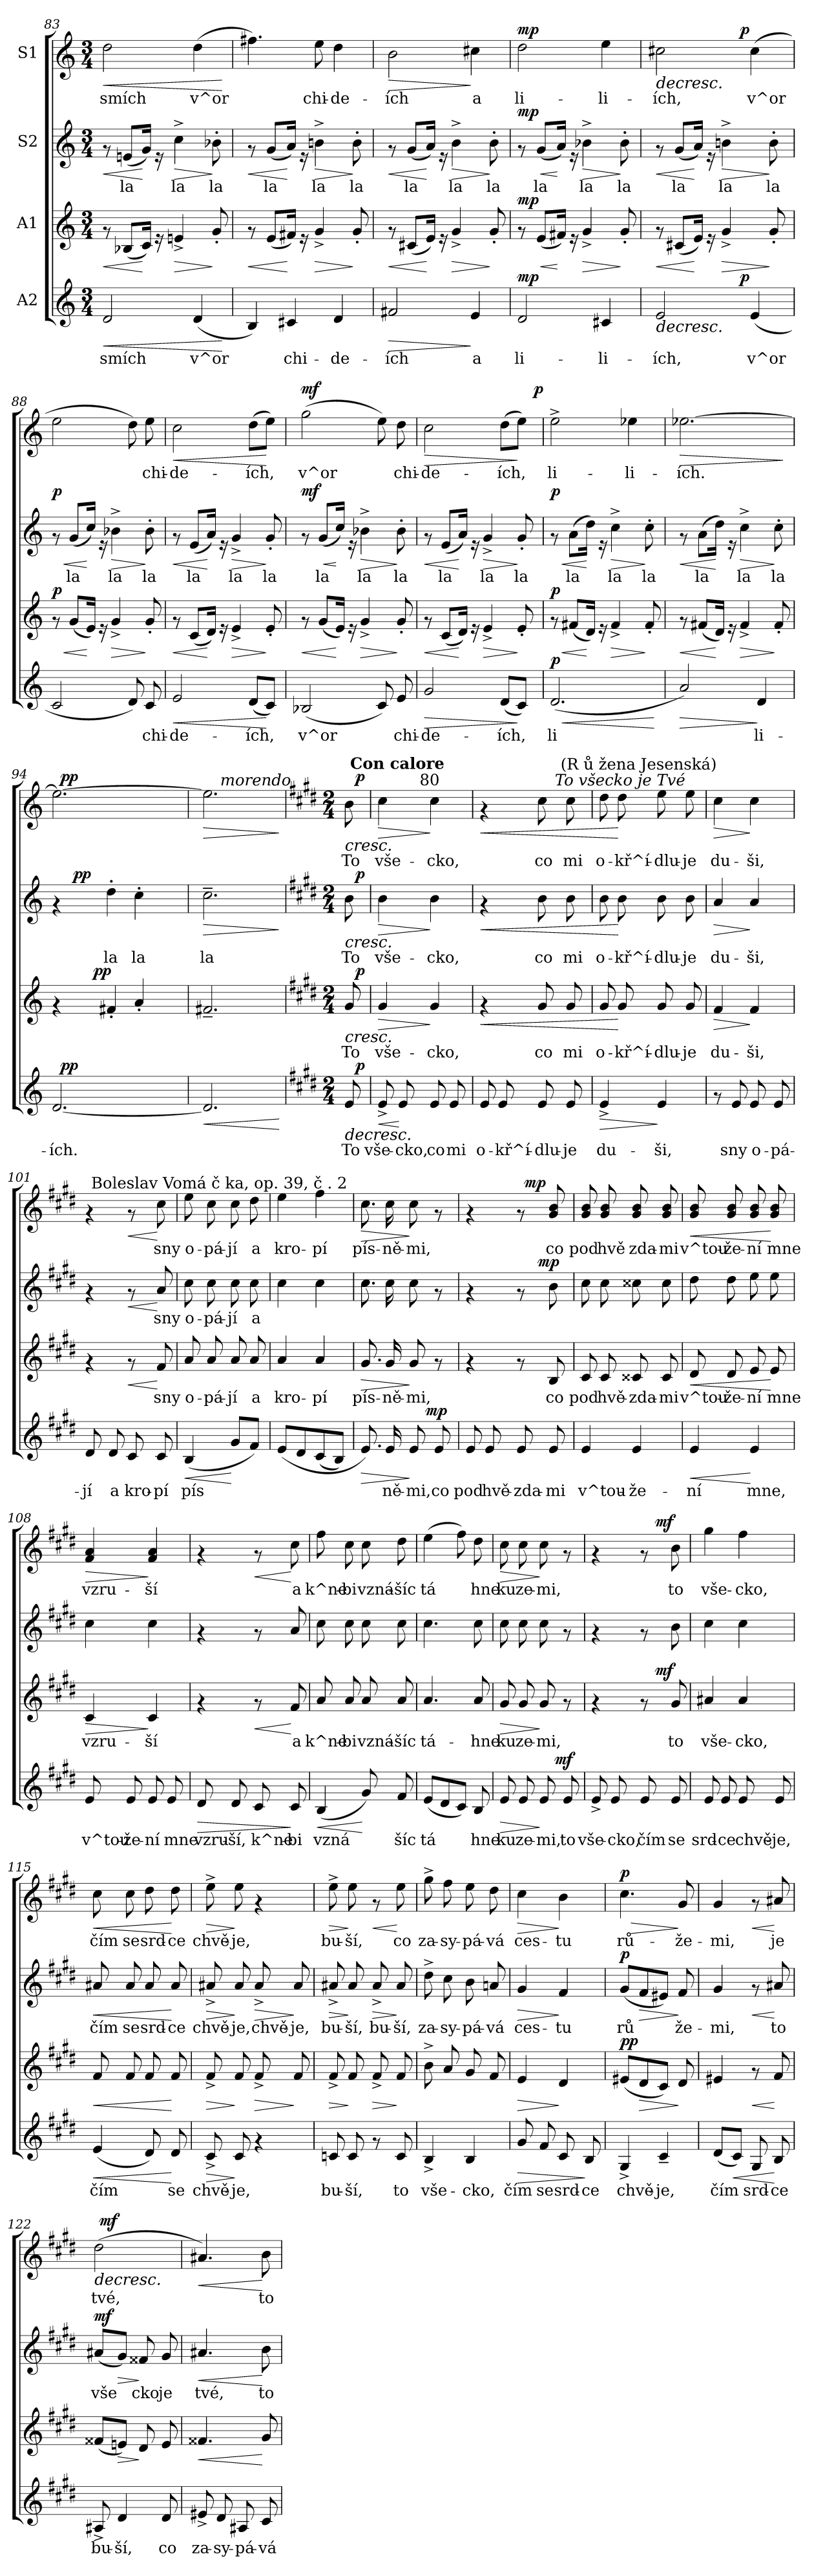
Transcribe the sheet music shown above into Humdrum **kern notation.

**kern	**text	**dynam	**kern	**text	**dynam	**kern	**text	**dynam	**kern	**text	**dynam
*part4	*part4	*part4	*part3	*part3	*part3	*part2	*part2	*part2	*part1	*part1	*part1
*staff4	*staff4	*staff4	*staff3	*staff3	*staff3	*staff2	*staff2	*staff2	*staff1	*staff1	*staff1
*I"A2	*	*	*I"A1	*	*	*I"S2	*	*	*I"S1	*	*
*clefG2	*	*	*clefG2	*	*	*clefG2	*	*	*clefG2	*	*
*k[]	*	*	*k[]	*	*	*k[]	*	*	*k[]	*	*
*C:	*	*	*C:	*	*	*C:	*	*	*C:	*	*
*M3/4	*	*	*M3/4	*	*	*M3/4	*	*	*M3/4	*	*
=83	=83	=83	=83	=83	=83	=83	=83	=83	=83	=83	=83
!	!LO:LY:b:cj	!LO:HP:b	!	!	!	!	!	!	!	!	!
!	!	!LO:HP:n=1:b	!	!	!LO:HP:b	!	!	!LO:HP:b	!	!LO:LY:b:rj	!LO:HP:b
!	!	!	!	!	!	!	!	!	!	!	!LO:HP:n=1:b
2d/	smích	> <	8rf	.	<	8rf	.	<	2dd\	smích	> <
!	!	!	!	!LO:LY:b:cj	!	!	!LO:LY:b:cj	!	!	!	!
.	.	.	(>8B-X/L	.	.	(<8en/L	la	.	.	.	.
!	!	!	!	!LO:LY:b:cj	!	!	!LO:LY:b:cj	!	!	!	!
.	.	.	16c/J)	.	[	16g/J)	.	[	.	.	.
.	.	.	16re	.	.	16re	.	.	.	.	.
!	!	!	!	!LO:LY:b:cj	!LO:HP:b	!	!LO:LY:b:cj	!LO:HP:b	!	!	!
.	.	.	4en^</	.	>	4cc^>\	la	>	.	.	.
!	!LO:LY:b:cj	!	!	!	!	!	!	!	!	!LO:LY:b:rj	!
(<4d/	v^or-	]	.	.	.	.	.	.	(>4dd\	v^or-	]
!	!	!	!	!LO:LY:b:cj	!	!	!LO:LY:b:cj	!	!	!	!
.	.	.	8g'</	.	]	8b-X'>\	la	]	.	.	.
.	.	[	.	.	.	.	.	.	.	.	[
=84	=84	=84	=84	=84	=84	=84	=84	=84	=84	=84	=84
!	!LO:LY:b:cj	!	!	!	!LO:HP:b	!	!	!LO:HP:b	!	!LO:LY:b:rj	!
4B/)	--	.	8rf	.	<	8rf	.	<	4.ff#X\)	--	.
!	!	!	!	!LO:LY:b:cj	!	!	!LO:LY:b:cj	!	!	!	!
.	.	.	(<8e/L	.	.	(<8g/L	la	.	.	.	.
!	!LO:LY:b:cj	!	!	!LO:LY:b:cj	!	!	!LO:LY:b:cj	!	!	!	!
4c#X/	-chi-	.	16f#X/J)	.	[	16a/J)	.	[	.	.	.
.	.	.	16re	.	.	16re	.	.	.	.	.
!	!	!	!	!LO:LY:b:cj	!LO:HP:b	!	!LO:LY:b:cj	!LO:HP:b	!	!LO:LY:b:rj	!
.	.	.	4g^</	.	>	4bn^>\	la	>	8ee\	-chi-	.
!	!LO:LY:b:cj	!	!	!	!	!	!	!	!	!LO:LY:b:rj	!
4d/	-de-	.	.	.	.	.	.	.	4dd\	-de-	.
!	!	!	!	!LO:LY:b:cj	!	!	!LO:LY:b:cj	!	!	!	!
.	.	.	8g'</	.	]	8b'>\	la	]	.	.	.
=85	=85	=85	=85	=85	=85	=85	=85	=85	=85	=85	=85
!	!LO:LY:b:cj	!LO:HP:b	!	!	!LO:HP:b	!	!	!LO:HP:b	!	!LO:LY:b:rj	!LO:HP:b
2f#X/	-ích	>	8rf	.	<	8rf	.	<	2b\	-ích	>
!	!	!	!	!LO:LY:b:cj	!	!	!LO:LY:b:cj	!	!	!	!
.	.	.	(>8c#X/L	.	.	(<8g/L	la	.	.	.	.
!	!	!	!	!LO:LY:b:cj	!	!	!LO:LY:b:cj	!	!	!	!
.	.	.	16e/J)	.	[	16a/J)	.	[	.	.	.
.	.	.	16re	.	.	16re	.	.	.	.	.
!	!	!	!	!LO:LY:b:cj	!LO:HP:b	!	!LO:LY:b:cj	!LO:HP:b	!	!	!
.	.	.	4g^</	.	>	4b^>\	la	>	.	.	.
!	!LO:LY:b:cj	!	!	!	!	!	!	!	!	!LO:LY:b:rj	!
4e/	a	]	.	.	.	.	.	.	4cc#X\	a	]
!	!	!	!	!LO:LY:b:cj	!	!	!LO:LY:b:cj	!	!	!	!
.	.	.	8g'</	.	]	8b'>\	la	]	.	.	.
=86	=86	=86	=86	=86	=86	=86	=86	=86	=86	=86	=86
!	!LO:LY:b:cj	!LO:DY:a	!	!	!LO:HP:b	!	!	!LO:HP:b	!	!LO:LY:b:rj	!
!	!	!	!	!	!LO:DY:n=1:b	!	!	!LO:DY:n=1:a	!	!	!LO:DY:a
2d/	li-	mp	8rf	.	< mp	8rf	.	< mp	2dd\	li-	mp
!	!	!	!	!LO:LY:b:cj	!	!	!LO:LY:b:cj	!	!	!	!
.	.	.	(<8e/L	.	.	(<8g/L	la	.	.	.	.
!	!	!	!	!LO:LY:b:cj	!	!	!LO:LY:b:cj	!	!	!	!
.	.	.	16f#X/J)	.	[	16a/J)	.	[	.	.	.
.	.	.	16re	.	.	16re	.	.	.	.	.
!	!	!	!	!LO:LY:b:cj	!LO:HP:b	!	!LO:LY:b:cj	!LO:HP:b	!	!	!
.	.	.	4g^</	.	>	4b-X^>\	la	>	.	.	.
!	!LO:LY:b:cj	!	!	!	!	!	!	!	!	!LO:LY:b:rj	!
4c#X/	-li-	.	.	.	.	.	.	.	4ee\	-li-	.
!	!	!	!	!LO:LY:b:cj	!	!	!LO:LY:b:cj	!	!	!	!
.	.	.	8g'</	.	]	8b-'>\	la	]	.	.	.
=87	=87	=87	=87	=87	=87	=87	=87	=87	=87	=87	=87
!	!LO:LY:b:cj	!LO:HP:b	!	!	!LO:HP:b	!	!	!LO:HP:b	!	!LO:LY:b:rj	!LO:HP:b
*^	*	*	*	*	*	*	*	*	*^	*	*
2e/	4ryy	-ích,	>	8rf	.	<	8rf	.	<	2cc#X\	4ryy	-ích,	>
!	!	!	!	!	!LO:LY:b:cj	!	!	!LO:LY:b:cj	!	!	!	!	!
.	.	.	.	(>8c#X/L	.	.	(<8g/L	la	.	.	.	.	.
!	!	!	!	!	!LO:LY:b:cj	!	!	!LO:LY:b:cj	!	!	!	!	!
.	8ryy	.	.	16e/J)	.	[	16a/J)	.	[	.	8ryy	.	.
.	.	.	.	16re	.	.	16re	.	.	.	.	.	.
!	!	!	!	!	!LO:LY:b:cj	!LO:HP:b	!	!LO:LY:b:cj	!LO:HP:b	!	!	!	!
.	16ryy	.	.	4g^</	.	>	4bn^>\	la	>	.	16ryy	.	.
.	64ryy	.	.	.	.	.	.	.	.	.	64ryy	.	.
!	!	!	!LO:DY:a	!	!	!	!	!	!	!	!	!	!LO:DY:a
.	4ryy	.	p	.	.	.	.	.	.	.	4ryy	.	p
!	!	!LO:LY:b:cj	!	!	!	!	!	!	!	!	!	!LO:LY:b:rj	!
(<4e/	.	v^or-	]	.	.	.	.	.	.	(>4cc#\	.	v^or-	]
!	!	!	!	!	!LO:LY:b:cj	!	!	!LO:LY:b:cj	!	!	!	!	!
.	.	.	.	8g'</	.	]	8b'>\	la	]	.	.	.	.
.	32.ryy	.	.	.	.	.	.	.	.	.	32.ryy	.	.
=88	=88	=88	=88	=88	=88	=88	=88	=88	=88	=88	=88	=88	=88
!	!	!LO:LY:b:cj	!	!	!	!LO:HP:b	!	!	!LO:HP:b	!	!	!LO:LY:b:rj	!
!	!	!	!	!	!	!LO:DY:n=1:b	!	!	!LO:DY:n=1:a	!	!	!	!
*v	*v	*	*	*	*	*	*	*	*	*v	*v	*	*
2c/	--	.	8rf	.	< p	8rf	.	< p	2ee\	--	.
!	!	!	!	!LO:LY:b:cj	!	!	!LO:LY:b:cj	!	!	!	!
.	.	.	(<8g/L	.	.	(<8g/L	la	.	.	.	.
!	!	!	!	!LO:LY:b:cj	!	!	!LO:LY:b:cj	!	!	!	!
.	.	.	16e/J)	.	[	16cc/J)	.	[	.	.	.
.	.	.	16re	.	.	16re	.	.	.	.	.
!	!	!	!	!LO:LY:b:cj	!LO:HP:b	!	!LO:LY:b:cj	!LO:HP:b	!	!	!
.	.	.	4g^</	.	>	4b-X^>\	la	>	.	.	.
!	!LO:LY:b:cj	!	!	!	!	!	!	!	!	!LO:LY:b:rj	!
8d/)	--	.	.	.	.	.	.	.	8dd\)	--	.
!	!LO:LY:b:cj	!	!	!LO:LY:b:cj	!	!	!LO:LY:b:cj	!	!	!LO:LY:b:rj	!
8c/	-chi-	.	8g'</	.	]	8b-'>\	la	]	8ee\	-chi-	.
=89	=89	=89	=89	=89	=89	=89	=89	=89	=89	=89	=89
!	!LO:LY:b:cj	!LO:HP:b	!	!	!LO:HP:b	!	!	!LO:HP:b	!	!LO:LY:b:rj	!LO:HP:b
2e/	-de-	<	8rf	.	<	8rf	.	<	2cc\	-de-	<
!	!	!	!	!LO:LY:b:cj	!	!	!LO:LY:b:cj	!	!	!	!
.	.	.	(>8c/L	.	.	(<8e/L	la	.	.	.	.
!	!	!	!	!LO:LY:b:cj	!	!	!LO:LY:b:cj	!	!	!	!
.	.	.	16d/J)	.	[	16a/J)	.	[	.	.	.
.	.	.	16re	.	.	16re	.	.	.	.	.
!	!	!	!	!LO:LY:b:cj	!LO:HP:b	!	!LO:LY:b:cj	!LO:HP:b	!	!	!
.	.	.	4e^</	.	>	4g^</	la	>	.	.	.
!	!LO:LY:b:cj	!	!	!	!	!	!	!	!	!LO:LY:b:rj	!
(<8d/L	-ích,	.	.	.	.	.	.	.	(>8dd\L	-ích,	.
!	!LO:LY:b:cj	!	!	!LO:LY:b:cj	!	!	!LO:LY:b:cj	!	!	!LO:LY:b:rj	!
8c/J)	.	[	8e'</	.	]	8g'</	la	]	8ee\J)	.	[
=90	=90	=90	=90	=90	=90	=90	=90	=90	=90	=90	=90
!	!LO:LY:b:cj	!	!	!	!LO:HP:b	!	!	!LO:HP:b	!	!LO:LY:b:rj	!
!	!	!	!	!	!LO:DY:n=1:b	!	!	!	!	!	!
!	!	!	!	!	!LO:DY:n=2:b	!	!	!LO:DY:n=1:a	!	!	!LO:DY:a
(<2B-X/	v^or-	.	8rf	.	< mf mf	8rf	.	< mf	(>2gg\	v^or-	mf
!	!	!	!	!LO:LY:b:cj	!	!	!LO:LY:b:cj	!	!	!	!
.	.	.	(<8g/L	.	.	(<8g/L	la	.	.	.	.
!	!	!	!	!LO:LY:b:cj	!	!	!LO:LY:b:cj	!	!	!	!
.	.	.	16e/J)	.	[	16cc/J)	.	[	.	.	.
.	.	.	16re	.	.	16re	.	.	.	.	.
!	!	!	!	!LO:LY:b:cj	!LO:HP:b	!	!LO:LY:b:cj	!LO:HP:b	!	!	!
.	.	.	4g^</	.	>	4b-X^>\	la	>	.	.	.
!	!LO:LY:b:cj	!	!	!	!	!	!	!	!	!LO:LY:b:rj	!
8c/)	--	.	.	.	.	.	.	.	8ee\)	--	.
!	!LO:LY:b:cj	!	!	!LO:LY:b:cj	!	!	!LO:LY:b:cj	!	!	!LO:LY:b:rj	!
8e/	-chi-	.	8g'</	.	]	8b-'>\	la	]	8dd\	-chi-	.
!!LO:LB:g=z
=91	=91	=91	=91	=91	=91	=91	=91	=91	=91	=91	=91
!	!LO:LY:b:cj	!LO:HP:b	!	!	!LO:HP:b	!	!	!LO:HP:b	!	!LO:LY:b:rj	!LO:HP:b
*	*	*	*	*	*	*	*	*	*^	*	*
2g/	-de-	>	8rf	.	<	8rf	.	<	2cc\	2ryy	-de-	>
!	!	!	!	!LO:LY:b:cj	!	!	!LO:LY:b:cj	!	!	!	!	!
.	.	.	(>8c/L	.	.	(<8e/L	la	.	.	.	.	.
!	!	!	!	!LO:LY:b:cj	!	!	!LO:LY:b:cj	!	!	!	!	!
.	.	.	16d/J)	.	[	16a/J)	.	[	.	.	.	.
.	.	.	16re	.	.	16re	.	.	.	.	.	.
!	!	!	!	!LO:LY:b:cj	!LO:HP:b	!	!LO:LY:b:cj	!LO:HP:b	!	!	!	!
.	.	.	4e^</	.	>	4g^</	la	>	.	.	.	.
!	!LO:LY:b:cj	!	!	!	!	!	!	!	!	!	!LO:LY:b:rj	!
(<8d/L	-ích,	.	.	.	.	.	.	.	(>8dd\L	8ryy	-ích,	.
!	!LO:LY:b:cj	!	!	!LO:LY:b:cj	!	!	!LO:LY:b:cj	!	!	!	!LO:LY:b:rj	!
8c/J)	.	]	8e'</	.	]	8g'</	la	]	8ee\J)	16ryy	.	]
.	.	.	.	.	.	.	.	.	.	64ryy	.	.
!	!	!	!	!	!	!	!	!	!	!	!	!LO:DY:a
.	.	.	.	.	.	.	.	.	.	32.ryy	.	p
=92	=92	=92	=92	=92	=92	=92	=92	=92	=92	=92	=92	=92
!	!	!	!	!	!	!	!	!	!LO:TX:a:i:t=rall. e dimin.	!	!	!
!	!LO:LY:b:cj	!LO:HP:b	!	!	!LO:HP:b	!	!	!LO:HP:b	!	!	!LO:LY:b:rj	!
!	!	!LO:DY:n=1:a	!	!	!LO:DY:n=1:b	!	!	!LO:DY:n=1:a	!	!	!	!
*	*	*	*	*	*	*	*	*	*v	*v	*	*
(<2.d/	li-	< p	8rf	.	< p	8rf	.	< p	2ee^>\	li-	.
!	!	!	!	!LO:LY:b:cj	!	!	!LO:LY:b:cj	!	!	!	!
.	.	.	(<8f#X/L	.	.	(>8a\L	la	.	.	.	.
!	!	!	!	!LO:LY:b:cj	!	!	!LO:LY:b:cj	!	!	!	!
.	.	.	16d/J)	.	[	16dd\J)	.	[	.	.	.
.	.	.	16re	.	.	16re	.	.	.	.	.
!	!	!	!	!LO:LY:b:cj	!LO:HP:b	!	!LO:LY:b:cj	!LO:HP:b	!	!	!
.	.	.	4f#^</	.	>	4cc^>\	la	>	.	.	.
!	!	!	!	!	!	!	!	!	!	!LO:LY:b:rj	!
.	.	.	.	.	.	.	.	.	4ee-X\	-li-	.
!	!	!	!	!LO:LY:b:cj	!	!	!LO:LY:b:cj	!	!	!	!
.	.	.	8f#'</	.	]	8cc'>\	la	]	.	.	.
.	.	[	.	.	.	.	.	.	.	.	.
=93	=93	=93	=93	=93	=93	=93	=93	=93	=93	=93	=93
!	!LO:LY:b:cj	!LO:HP:b	!	!	!LO:HP:b	!	!	!LO:HP:b	!	!LO:LY:b:rj	!LO:HP:b
2a/)	--	>	8rf	.	<	8rf	.	<	[>2.ee-X\	-ích.	>
!	!	!	!	!LO:LY:b:cj	!	!	!LO:LY:b:cj	!	!	!	!
.	.	.	(<8f#X/L	.	.	(>8a\L	la	.	.	.	.
!	!	!	!	!LO:LY:b:cj	!	!	!LO:LY:b:cj	!	!	!	!
.	.	.	16d/J)	.	[	16dd\J)	.	[	.	.	.
.	.	.	16re	.	.	16re	.	.	.	.	.
!	!	!	!	!LO:LY:b:cj	!LO:HP:b	!	!LO:LY:b:cj	!LO:HP:b	!	!	!
.	.	.	4f#^</	.	>	4cc^>\	la	>	.	.	.
!	!LO:LY:b:cj	!	!	!	!	!	!	!	!	!	!
4d/	-li-	]	.	.	.	.	.	.	.	.	.
!	!	!	!	!LO:LY:b:cj	!	!	!LO:LY:b:cj	!	!	!	!
.	.	.	8f#'</	.	]	8cc'>\	la	]	.	.	.
.	.	.	.	.	.	.	.	.	.	.	]
=94	=94	=94	=94	=94	=94	=94	=94	=94	=94	=94	=94
!	!LO:LY:b:cj	!	!	!	!	!	!	!	!	!LO:LY:b:rj	!
*^	*	*	*^	*	*	*^	*	*	*^	*	*
[<2.d/	32ryy	-ích.	.	4rf	8ryy	.	.	4rf	16ryy	.	.	2.ee-\_>	32ryy	.	.
!	!	!	!LO:DY:a	!	!	!	!	!	!	!	!	!	!	!	!LO:DY:a
.	2ryy	.	pp	.	.	.	.	.	.	.	.	.	2ryy	.	pp
.	.	.	.	.	.	.	.	.	64ryy	.	.	.	.	.	.
!	!	!	!	!	!	!	!	!	!	!	!LO:DY:a	!	!	!	!
.	.	.	.	.	.	.	.	.	2ryy	.	pp	.	.	.	.
.	.	.	.	.	32.ryy	.	.	.	.	.	.	.	.	.	.
!	!	!	!	!	!	!	!LO:DY:b	!	!	!	!	!	!	!	!
.	.	.	.	.	2ryy	.	pp	.	.	.	.	.	.	.	.
!	!	!	!	!	!	!LO:LY:b:cj	!	!	!	!LO:LY:b:cj	!	!	!	!	!
.	.	.	.	4f#X'</	.	.	.	4dd'>\	.	la	.	.	.	.	.
!	!	!	!	!	!	!LO:LY:b:cj	!	!	!	!LO:LY:b:cj	!	!	!	!	!
.	.	.	.	4a'</	.	.	.	4cc'>\	.	la	.	.	.	.	.
.	8..ryy	.	.	.	.	.	.	.	.	.	.	.	8..ryy	.	.
.	.	.	.	.	.	.	.	.	8ryy	.	.	.	.	.	.
.	.	.	.	.	16ryy	.	.	.	.	.	.	.	.	.	.
.	.	.	.	.	.	.	.	.	32.ryy	.	.	.	.	.	.
.	.	.	.	.	64ryy	.	.	.	.	.	.	.	.	.	.
=95	=95	=95	=95	=95	=95	=95	=95	=95	=95	=95	=95	=95	=95	=95	=95
!	!	!LO:LY:b:cj	!LO:HP:b	!	!	!LO:LY:b:cj	!	!	!	!LO:LY:b:cj	!LO:HP:b	!	!	!LO:LY:b:rj	!LO:HP:b
*v	*v	*	*	*	*	*	*	*v	*v	*	*	*	*	*	*
*	*	*	*v	*v	*	*	*	*	*	*	*	*	*
2.d/]	.	<	2.f#X~</	.	.	2.cc~>\	la	>	2.ee-\]	16..ryy	.	>
!	!	!	!	!	!	!	!	!	!	!LO:TX:a:i:t=morendo	!	!
.	.	.	.	.	.	.	.	.	.	2ryy	.	.
.	.	.	.	.	.	.	.	.	.	8ryy	.	.
.	.	.	.	.	.	.	.	.	.	64ryy	.	.
.	.	[	.	.	.	.	.	]	.	.	.	]
*	*	*	*	*	*	*	*	*	*v	*v	*	*
!!LO:LB:g=z
=96!	=96!	=96!	=96!	=96!	=96!	=96!	=96!	=96!	=96!	=96!	=96!
*k[f#c#g#d#]	*	*	*k[f#c#g#d#]	*	*	*k[f#c#g#d#]	*	*	*k[f#c#g#d#]	*	*
*E:	*	*	*E:	*	*	*E:	*	*	*E:	*	*
*M2/4	*	*	*M2/4	*	*	*M2/4	*	*	*M2/4	*	*
*	*	*	*	*	*	*	*	*	*^	*	*
!	!LO:LY:b:cj	!LO:HP:b	!	!LO:LY:b:cj	!LO:HP:b	!	!LO:LY:b:cj	!LO:HP:b	!	!	!LO:LY:b:rj	!LO:HP:b
*^	*	*	*^	*	*	*^	*	*	*	*^	*	*
8e/	32ryy	To	>	8g#/	32ryy	To	<	8b\	32ryy	To	<	8b\	32ryy	64ryy	To	<
!	!	!	!	!	!	!	!	!	!	!	!	!	!	!LO:TX:a:B:t=Con calore	!	!
.	.	.	.	.	.	.	.	.	.	.	.	.	.	16..ryy	.	.
!	!	!	!LO:DY:a	!	!	!	!LO:DY:a	!	!	!	!LO:DY:a	!	!	!	!	!LO:DY:a
.	16.ryy	.	p	.	16.ryy	.	p	.	16.ryy	.	p	.	16.ryy	.	.	p
.	.	.	]	.	.	.	[	.	.	.	[	.	.	.	.	[
=97	=97	=97	=97	=97	=97	=97	=97	=97	=97	=97	=97	=97	=97	=97	=97	=97
!	!	!LO:LY:b:cj	!LO:HP:b	!	!	!LO:LY:b:cj	!LO:HP:b	!	!	!LO:LY:b:cj	!LO:HP:b	!	!	!	!LO:LY:b:rj	!LO:HP:b
*v	*v	*	*	*	*	*	*	*v	*v	*	*	*	*v	*v	*	*
*	*	*	*v	*v	*	*	*	*	*	*	*	*	*
8e^</	vše-	<	4g#/	vše-	>	4b\	vše-	>	4cc#\	8..ryy	vše-	>
!	!LO:LY:b:cj	!	!	!	!	!	!	!	!	!	!	!
8e/	-cko,	[	.	.	.	.	.	.	.	.	.	.
!	!	!	!	!	!	!	!	!	!	!LO:TX:a:t=80	!	!
.	.	.	.	.	.	.	.	.	.	4ryy	.	.
!	!LO:LY:b:cj	!	!	!LO:LY:b:cj	!	!	!LO:LY:b:cj	!	!	!	!LO:LY:b:rj	!
8e/	co	.	4g#/	-cko,	]	4b\	-cko,	]	4cc#\	.	-cko,	]
!	!LO:LY:b:cj	!	!	!	!	!	!	!	!	!	!	!
8e/	mi	.	.	.	.	.	.	.	.	.	.	.
.	.	.	.	.	.	.	.	.	.	32ryy	.	.
=98	=98	=98	=98	=98	=98	=98	=98	=98	=98	=98	=98	=98
!	!LO:LY:b:cj	!	!	!	!LO:HP:b	!	!	!LO:HP:b	!	!	!	!LO:HP:b
*	*	*	*	*	*	*	*	*	*	*^	*	*
8e/	o-	.	4rf	.	<	4rf	.	<	4rf	4ryy	4ryy	.	<
!	!LO:LY:b:cj	!	!	!	!	!	!	!	!	!	!	!	!
8e/	-kř^í-	.	.	.	.	.	.	.	.	.	.	.	.
!	!LO:LY:b:cj	!	!	!LO:LY:b:cj	!	!	!LO:LY:b:cj	!	!	!	!	!LO:LY:b:rj	!
8e/	-dlu-	.	8g#/	co	.	8b\	co	.	8cc#\	16.ryy	16..ryy	co	.
!	!	!	!	!	!	!	!	!	!	!LO:TX:a:i:t=To všecko je Tvé	!	!	!
.	.	.	.	.	.	.	.	.	.	8ryy	.	.	.
!	!	!	!	!	!	!	!	!	!	!	!LO:TX:a:t=(R ů žena Jesenská)	!	!
.	.	.	.	.	.	.	.	.	.	.	8ryy	.	.
!	!LO:LY:b:cj	!	!	!LO:LY:b:cj	!	!	!LO:LY:b:cj	!	!	!	!	!LO:LY:b:rj	!
8e/	-je	.	8g#/	mi	.	8b\	mi	.	8cc#\	.	.	mi	.
.	.	.	.	.	.	.	.	.	.	32ryy	.	.	.
.	.	.	.	.	.	.	.	.	.	.	64ryy	.	.
=99	=99	=99	=99	=99	=99	=99	=99	=99	=99	=99	=99	=99	=99
!	!LO:LY:b:cj	!LO:HP:b	!	!LO:LY:b:cj	!	!	!LO:LY:b:cj	!	!	!	!	!LO:LY:b:rj	!
*	*	*	*	*	*	*	*	*	*v	*v	*v	*	*
4e^</	du-	>	8g#/	o-	.	8b\	o-	.	8dd#\	o-	.
!	!	!	!	!LO:LY:b:cj	!	!	!LO:LY:b:cj	!	!	!LO:LY:b:rj	!
.	.	.	8g#/	-kř^í-	[	8b\	-kř^í-	[	8dd#\	-kř^í-	[
!	!LO:LY:b:cj	!	!	!LO:LY:b:cj	!	!	!LO:LY:b:cj	!	!	!LO:LY:b:rj	!
4e/	-ši,	]	8g#/	-dlu-	.	8b\	-dlu-	.	8ee\	-dlu-	.
!	!	!	!	!LO:LY:b:cj	!	!	!LO:LY:b:cj	!	!	!LO:LY:b:rj	!
.	.	.	8g#/	-je	.	8b\	-je	.	8ee\	-je	.
=100	=100	=100	=100	=100	=100	=100	=100	=100	=100	=100	=100
!	!	!	!	!LO:LY:b:cj	!LO:HP:b	!	!LO:LY:b:cj	!LO:HP:b	!	!LO:LY:b:rj	!LO:HP:b
8rf	.	.	4f#/	du-	>	4a/	du-	>	4cc#\	du-	>
!	!LO:LY:b:cj	!	!	!	!	!	!	!	!	!	!
8e/	sny	.	.	.	.	.	.	.	.	.	.
!	!LO:LY:b:cj	!	!	!LO:LY:b:cj	!	!	!LO:LY:b:cj	!	!	!LO:LY:b:rj	!
8e/	o-	.	4f#/	-ši,	]	4a/	-ši,	]	4cc#\	-ši,	]
!	!LO:LY:b:cj	!	!	!	!	!	!	!	!	!	!
8e/	-pá-	.	.	.	.	.	.	.	.	.	.
=101	=101	=101	=101	=101	=101	=101	=101	=101	=101	=101	=101
!	!LO:LY:b:cj	!	!	!	!	!	!	!	!	!	!
*	*	*	*	*	*	*	*	*	*^	*	*
8d#/	-jí	.	4rf	.	.	4rf	.	.	4rf	64ryy	.	.
!	!	!	!	!	!	!	!	!	!	!LO:TX:a:t=Boleslav Vomá č ka, op. 39, č . 2	!	!
.	.	.	.	.	.	.	.	.	.	4ryy	.	.
!	!LO:LY:b:cj	!	!	!	!	!	!	!	!	!	!	!
8d#/	a	.	.	.	.	.	.	.	.	.	.	.
!	!LO:LY:b:cj	!	!	!	!LO:HP:b	!	!	!LO:HP:b	!	!	!	!LO:HP:b
8c#/	kro-	.	8rf	.	<	8rf	.	<	8rf	.	.	<
.	.	.	.	.	.	.	.	.	.	8...ryy	.	.
!	!LO:LY:b:cj	!	!	!LO:LY:b:cj	!	!	!LO:LY:b:cj	!	!	!	!LO:LY:b:rj	!
8c#/	-pí	.	8f#/	sny	[	8a/	sny	[	8cc#\	.	sny	[
=102	=102	=102	=102	=102	=102	=102	=102	=102	=102	=102	=102	=102
!	!LO:LY:b:cj	!LO:HP:b	!	!LO:LY:b:cj	!	!	!LO:LY:b:cj	!	!	!	!LO:LY:b:rj	!
*	*	*	*	*	*	*	*	*	*v	*v	*	*
(>4B/	pís-	<	8a/	o-	.	8cc#\	o-	.	8ee\	o-	.
!	!	!	!	!LO:LY:b:cj	!	!	!LO:LY:b:cj	!	!	!LO:LY:b:rj	!
.	.	.	8a/	-pá-	.	8cc#\	-pá-	.	8cc#\	-pá-	.
!	!LO:LY:b:cj	!	!	!LO:LY:b:cj	!	!	!LO:LY:b:cj	!	!	!LO:LY:b:rj	!
8g#/L	--	[	8a/	-jí	.	8cc#\	-jí	.	8cc#\	-jí	.
!	!LO:LY:b:cj	!	!	!LO:LY:b:cj	!	!	!LO:LY:b:cj	!	!	!LO:LY:b:rj	!
8f#/J)	--	.	8a/	a	.	8cc#\	a	.	8dd#\	a	.
=103	=103	=103	=103	=103	=103	=103	=103	=103	=103	=103	=103
!	!LO:LY:b:cj	!	!	!LO:LY:b:cj	!	!	!LO:LY:b:cj	!	!	!LO:LY:b:rj	!
(>8e/L	--	.	4a/	kro-	.	4cc#\	.	.	4ee\	kro-	.
!	!LO:LY:b:cj	!	!	!	!	!	!	!	!	!	!
8d#/	--	.	.	.	.	.	.	.	.	.	.
!	!LO:LY:b:cj	!	!	!LO:LY:b:cj	!	!	!LO:LY:b:cj	!	!	!LO:LY:b:rj	!
(>8c#/	--	.	4a/	-pí	.	4cc#\	.	.	4ff#\	-pí	.
!	!LO:LY:b:cj	!	!	!	!	!	!	!	!	!	!
8B/J)	--	.	.	.	.	.	.	.	.	.	.
=104	=104	=104	=104	=104	=104	=104	=104	=104	=104	=104	=104
!	!LO:LY:b:cj	!LO:HP:b	!	!LO:LY:b:cj	!LO:HP:b	!	!LO:LY:b:cj	!	!	!LO:LY:b:rj	!LO:HP:b
*^	*	*	*	*	*	*	*	*	*	*	*
8.e/)	4ryy	--	>	8.g#/	pís-	>	8.cc#\	.	.	8.cc#\	pís-	>
!	!	!LO:LY:b:cj	!	!	!LO:LY:b:cj	!	!	!LO:LY:b:cj	!	!	!LO:LY:b:rj	!
16e/	.	-ně-	.	16g#/	-ně-	.	16cc#\	.	.	16cc#\	-ně-	.
!	!	!LO:LY:b:cj	!	!	!LO:LY:b:cj	!	!	!LO:LY:b:cj	!	!	!LO:LY:b:rj	!
8e/	16.ryy	-mi,	]	8g#/	-mi,	]	8cc#\	.	.	8cc#\	-mi,	]
!	!	!	!LO:DY:a	!	!	!	!	!	!	!	!	!
.	8ryy	.	mp	.	.	.	.	.	.	.	.	.
!	!	!LO:LY:b:cj	!	!	!	!	!	!	!	!	!	!
8e/	.	co	.	8rf	.	.	8rf	.	.	8rf	.	.
.	32ryy	.	.	.	.	.	.	.	.	.	.	.
=105	=105	=105	=105	=105	=105	=105	=105	=105	=105	=105	=105	=105
!	!	!LO:LY:b:cj	!	!	!	!	!	!	!	!	!	!
*v	*v	*	*	*	*	*	*^	*	*	*^	*	*
8e/	pod	.	4rf	.	.	4rf	4ryy	.	.	4rf	4ryy	.	.
!	!LO:LY:b:cj	!	!	!	!	!	!	!	!	!	!	!	!
8e/	hvě-	.	.	.	.	.	.	.	.	.	.	.	.
!	!LO:LY:b:cj	!	!	!	!	!	!	!	!	!	!	!	!
8e/	-zda-	.	8rf	.	.	8rf	16ryy	.	.	8rf	32ryy	.	.
!	!	!	!	!	!	!	!	!	!	!	!	!	!LO:DY:a
.	.	.	.	.	.	.	.	.	.	.	8..ryy	.	mp
.	.	.	.	.	.	.	64ryy	.	.	.	.	.	.
!	!	!	!	!	!	!	!	!	!LO:DY:b	!	!	!	!
.	.	.	.	.	.	.	8ryy	.	mp	.	.	.	.
!	!LO:LY:b:cj	!	!	!LO:LY:b:cj	!	!	!	!LO:LY:b:cj	!	!	!	!LO:LY:b:rj	!
8e/	-mi	.	8B/	co	.	8b\	.	.	.	8b/ 8g#/	.	co	.
.	.	.	.	.	.	.	32.ryy	.	.	.	.	.	.
=106	=106	=106	=106	=106	=106	=106	=106	=106	=106	=106	=106	=106	=106
!	!LO:LY:b:cj	!	!	!LO:LY:b:cj	!	!	!	!LO:LY:b:cj	!	!	!	!LO:LY:b:rj	!
*	*	*	*	*	*	*v	*v	*	*	*	*	*	*
*	*	*	*	*	*	*	*	*	*v	*v	*	*
4e/	v^tou-	.	8c#/	pod	.	8cc#\	.	.	8b/ 8g#/	pod	.
!	!	!	!	!LO:LY:b:cj	!	!	!LO:LY:b:cj	!	!	!LO:LY:b:rj	!
.	.	.	8c#/	hvě-	.	8cc#\	.	.	8b/ 8g#/	hvě	.
!	!LO:LY:b:cj	!	!	!LO:LY:b:cj	!	!	!LO:LY:b:cj	!	!	!LO:LY:b:rj	!
4e/	-že-	.	8c##X/	-zda-	.	8cc##X\	.	.	8b/ 8g#/	zda-	.
!	!	!	!	!LO:LY:b:cj	!	!	!LO:LY:b:cj	!	!	!LO:LY:b:rj	!
.	.	.	8c##/	-mi	.	8cc##\	.	.	8b/ 8g#/	-mi	.
=107	=107	=107	=107	=107	=107	=107	=107	=107	=107	=107	=107
!	!LO:LY:b:cj	!LO:HP:b	!	!LO:LY:b:cj	!LO:HP:b	!	!LO:LY:b:cj	!	!	!LO:LY:b:rj	!LO:HP:b
4e/	-ní	<	8d#/	v^tou-	<	8dd#\	.	.	8b/ 8g#/	v^tou-	<
!	!	!	!	!LO:LY:b:cj	!	!	!LO:LY:b:cj	!	!	!LO:LY:b:rj	!
.	.	.	8d#/	-že-	.	8dd#\	.	.	8b/ 8g#/	-že-	.
!	!LO:LY:b:cj	!	!	!LO:LY:b:cj	!	!	!LO:LY:b:cj	!	!	!LO:LY:b:rj	!
4e/	mne,	[	8e/	-ní	.	8ee\	.	.	8b/ 8g#/	-ní	.
!	!	!	!	!LO:LY:b:cj	!	!	!LO:LY:b:cj	!	!	!LO:LY:b:rj	!
.	.	.	8e/	mne	[	8ee\	.	.	8b/ 8g#/	mne	[
=108	=108	=108	=108	=108	=108	=108	=108	=108	=108	=108	=108
!	!LO:LY:b:cj	!	!	!LO:LY:b:cj	!LO:HP:b	!	!LO:LY:b:cj	!	!	!LO:LY:b:rj	!LO:HP:b
8e/	v^tou-	.	4c#/	vzru-	>	4cc#\	.	.	4a/ 4f#/	vzru-	>
!	!LO:LY:b:cj	!	!	!	!	!	!	!	!	!	!
8e/	-že-	.	.	.	.	.	.	.	.	.	.
!	!LO:LY:b:cj	!	!	!LO:LY:b:cj	!	!	!LO:LY:b:cj	!	!	!LO:LY:b:rj	!
8e/	-ní	.	4c#/	-ší	]	4cc#\	.	.	4a/ 4f#/	-ší	]
!	!LO:LY:b:cj	!	!	!	!	!	!	!	!	!	!
8e/	mne	.	.	.	.	.	.	.	.	.	.
!!LO:LB:g=z
=109	=109	=109	=109	=109	=109	=109	=109	=109	=109	=109	=109
!	!LO:LY:b:cj	!LO:HP:b	!	!	!	!	!	!	!	!	!
8d#/	vzru-	>	4rf	.	.	4rf	.	.	4rf	.	.
!	!LO:LY:b:cj	!	!	!	!	!	!	!	!	!	!
8d#/	-ší,	.	.	.	.	.	.	.	.	.	.
!	!LO:LY:b:cj	!	!	!	!LO:HP:b	!	!	!	!	!	!LO:HP:b
8c#/	k^ne-	.	8rf	.	<	8rf	.	.	8rf	.	<
!	!LO:LY:b:cj	!	!	!LO:LY:b:cj	!	!	!LO:LY:b:cj	!	!	!LO:LY:b:rj	!
8c#/	-bi	]	8f#/	a	[	8a/	.	.	8cc#\	a	[
=110	=110	=110	=110	=110	=110	=110	=110	=110	=110	=110	=110
!	!LO:LY:b:cj	!LO:HP:b	!	!LO:LY:b:cj	!	!	!LO:LY:b:cj	!	!	!LO:LY:b:rj	!
(>4B/	vzná-	<	8a/	k^ne-	.	8cc#\	.	.	8ff#\	k^ne-	.
!	!	!	!	!LO:LY:b:cj	!	!	!LO:LY:b:cj	!	!	!LO:LY:b:rj	!
.	.	.	8a/	-bi	.	8cc#\	.	.	8cc#\	-bi	.
!	!LO:LY:b:cj	!	!	!LO:LY:b:cj	!	!	!LO:LY:b:cj	!	!	!LO:LY:b:rj	!
8g#/)	--	[	8a/	vzná-	.	8cc#\	.	.	8cc#\	vzná-	.
!	!LO:LY:b:cj	!	!	!LO:LY:b:cj	!	!	!LO:LY:b:cj	!	!	!LO:LY:b:rj	!
8f#/	-šíc	.	8a/	-šíc	.	8cc#\	.	.	8dd#\	-šíc	.
=111	=111	=111	=111	=111	=111	=111	=111	=111	=111	=111	=111
!	!LO:LY:b:cj	!	!	!LO:LY:b:cj	!	!	!LO:LY:b:cj	!	!	!LO:LY:b:rj	!
(<8e/L	tá-	.	4.a/	tá-	.	4.cc#\	.	.	(>4ee\	tá-	.
!	!LO:LY:b:cj	!	!	!	!	!	!	!	!	!	!
8d#/	--	.	.	.	.	.	.	.	.	.	.
!	!LO:LY:b:cj	!	!	!	!	!	!	!	!	!LO:LY:b:rj	!
8c#/J)	--	.	.	.	.	.	.	.	8ff#\)	--	.
!	!LO:LY:b:cj	!	!	!LO:LY:b:cj	!	!	!LO:LY:b:cj	!	!	!LO:LY:b:rj	!
8B/	-hne	.	8a/	-hne	.	8cc#\	.	.	8dd#\	-hne	.
=112	=112	=112	=112	=112	=112	=112	=112	=112	=112	=112	=112
!	!LO:LY:b:cj	!LO:HP:b	!	!LO:LY:b:cj	!LO:HP:b	!	!LO:LY:b:cj	!	!	!LO:LY:b:rj	!LO:HP:b
*^	*	*	*	*	*	*	*	*	*	*	*
8e/	4ryy	ku	>	8g#/	ku	>	8cc#\	.	.	8cc#\	ku	>
!	!	!LO:LY:b:cj	!	!	!LO:LY:b:cj	!	!	!LO:LY:b:cj	!	!	!LO:LY:b:rj	!
8e/	.	ze-	.	8g#/	ze-	.	8cc#\	.	.	8cc#\	ze-	.
!	!	!LO:LY:b:cj	!	!	!LO:LY:b:cj	!	!	!LO:LY:b:cj	!	!	!LO:LY:b:rj	!
8e/	16.ryy	-mi,	]	8g#/	-mi,	]	8cc#\	.	.	8cc#\	-mi,	]
!	!	!	!LO:DY:a	!	!	!	!	!	!	!	!	!
.	8ryy	.	mf	.	.	.	.	.	.	.	.	.
!	!	!LO:LY:b:cj	!	!	!	!	!	!	!	!	!	!
8e/	.	to	.	8rf	.	.	8rf	.	.	8rf	.	.
.	32ryy	.	.	.	.	.	.	.	.	.	.	.
=113	=113	=113	=113	=113	=113	=113	=113	=113	=113	=113	=113	=113
!	!	!LO:LY:b:cj	!	!	!	!	!	!	!	!	!	!
*v	*v	*	*	*^	*	*	*	*	*	*^	*	*
8e^</	vše-	.	4rf	4ryy	.	.	4rf	.	.	4rf	4ryy	.	.
!	!LO:LY:b:cj	!	!	!	!	!	!	!	!	!	!	!	!
8e/	-cko,	.	.	.	.	.	.	.	.	.	.	.	.
!	!LO:LY:b:cj	!	!	!	!	!	!	!	!	!	!	!	!
8e/	čím	.	8rf	16ryy	.	.	8rf	.	.	8rf	16ryy	.	.
!	!	!	!	!	!	!LO:DY:a	!	!	!	!	!	!	!LO:DY:a
.	.	.	.	8.ryy	.	mf	.	.	.	.	8.ryy	.	mf
!	!LO:LY:b:cj	!	!	!	!LO:LY:b:cj	!	!	!LO:LY:b:cj	!	!	!	!LO:LY:b:rj	!
8e/	se	.	8g#/	.	to	.	8b\	.	.	8b\	.	to	.
=114	=114	=114	=114	=114	=114	=114	=114	=114	=114	=114	=114	=114	=114
!	!LO:LY:b:cj	!	!	!	!LO:LY:b:cj	!	!	!LO:LY:b:cj	!	!	!	!LO:LY:b:rj	!
*	*	*	*v	*v	*	*	*	*	*	*v	*v	*	*
8e/	srd-	.	4a#X/	vše-	.	4cc#\	.	.	4gg#\	vše-	.
!	!LO:LY:b:cj	!	!	!	!	!	!	!	!	!	!
8e/	-ce	.	.	.	.	.	.	.	.	.	.
!	!LO:LY:b:cj	!	!	!LO:LY:b:cj	!	!	!LO:LY:b:cj	!	!	!LO:LY:b:rj	!
8e/	chvě-	.	4a#/	-cko,	.	4cc#\	.	.	4ff#\	-cko,	.
!	!LO:LY:b:cj	!	!	!	!	!	!	!	!	!	!
8e/	-je,	.	.	.	.	.	.	.	.	.	.
!!LO:PB:g=z
=115	=115	=115	=115	=115	=115	=115	=115	=115	=115	=115	=115
!	!LO:LY:b:cj	!LO:HP:b	!	!LO:LY:b:cj	!LO:HP:b	!	!LO:LY:b:cj	!LO:HP:b	!	!LO:LY:b:rj	!LO:HP:b
(<4e/	čím	<	8f#/	.	<	8a#X/	čím	<	8cc#\	čím	<
!	!	!	!	!LO:LY:b:cj	!	!	!LO:LY:b:cj	!	!	!LO:LY:b:rj	!
.	.	.	8f#/	.	.	8a#/	se	.	8cc#\	se	.
!	!LO:LY:b:cj	!	!	!LO:LY:b:cj	!	!	!LO:LY:b:cj	!	!	!LO:LY:b:rj	!
8d#/)	.	.	8f#/	.	.	8a#/	srd-	.	8dd#\	srd-	.
!	!LO:LY:b:cj	!	!	!LO:LY:b:cj	!	!	!LO:LY:b:cj	!	!	!LO:LY:b:rj	!
8d#/	se	[	8f#/	.	[	8a#/	-ce	[	8dd#\	-ce	[
=116	=116	=116	=116	=116	=116	=116	=116	=116	=116	=116	=116
!	!LO:LY:b:cj	!LO:HP:b	!	!LO:LY:b:cj	!LO:HP:b	!	!LO:LY:b:cj	!LO:HP:b	!	!LO:LY:b:rj	!LO:HP:b
8c#^</	chvě-	>	8f#^</	.	>	8a#X^</	chvě-	>	8ee^>\	chvě-	>
!	!LO:LY:b:cj	!	!	!LO:LY:b:cj	!	!	!LO:LY:b:cj	!	!	!LO:LY:b:rj	!
8c#/	-je,	]	8f#/	.	]	8a#/	-je,	]	8ee\	-je,	]
!	!	!	!	!LO:LY:b:cj	!LO:HP:b	!	!LO:LY:b:cj	!LO:HP:b	!	!	!
4rf	.	.	8f#^</	.	>	8a#^</	chvě-	>	4rf	.	.
!	!	!	!	!LO:LY:b:cj	!	!	!LO:LY:b:cj	!	!	!	!
.	.	.	8f#/	.	]	8a#/	-je,	]	.	.	.
=117	=117	=117	=117	=117	=117	=117	=117	=117	=117	=117	=117
!	!LO:LY:b:cj	!	!	!LO:LY:b:cj	!LO:HP:b	!	!LO:LY:b:cj	!LO:HP:b	!	!LO:LY:b:rj	!LO:HP:b
8cn/	bu-	.	8f#^</	.	>	8a#X^</	bu-	>	8ee^>\	bu-	>
!	!LO:LY:b:cj	!	!	!LO:LY:b:cj	!	!	!LO:LY:b:cj	!	!	!LO:LY:b:rj	!
8c/	-ší,	.	8f#/	.	]	8a#/	-ší,	]	8ee\	-ší,	]
!	!	!	!	!LO:LY:b:cj	!LO:HP:b	!	!LO:LY:b:cj	!LO:HP:b	!	!	!LO:HP:b
8rf	.	.	8f#^</	.	>	8a#^</	bu-	>	8rf	.	<
!	!LO:LY:b:cj	!	!	!LO:LY:b:cj	!	!	!LO:LY:b:cj	!	!	!LO:LY:b:rj	!
8c/	to	.	8f#/	.	]	8a#/	-ší,	]	8ee\	co	[
=118	=118	=118	=118	=118	=118	=118	=118	=118	=118	=118	=118
!	!LO:LY:b:cj	!	!	!LO:LY:b:cj	!	!	!LO:LY:b:cj	!	!	!LO:LY:b:rj	!
4B^</	vše-	.	8b^>\	.	.	8dd#^>\	za-	.	8gg#^>\	za-	.
!	!	!	!	!LO:LY:b:cj	!	!	!LO:LY:b:cj	!	!	!LO:LY:b:rj	!
.	.	.	8a/	.	.	8cc#\	-sy-	.	8ff#\	-sy-	.
!	!LO:LY:b:cj	!	!	!LO:LY:b:cj	!	!	!LO:LY:b:cj	!	!	!LO:LY:b:rj	!
4B/	-cko,	.	8g#/	.	.	8b\	-pá-	.	8ee\	-pá-	.
!	!	!	!	!LO:LY:b:cj	!	!	!LO:LY:b:cj	!	!	!LO:LY:b:rj	!
.	.	.	8f#/	.	.	8an/	-vá	.	8dd#\	-vá	.
=119	=119	=119	=119	=119	=119	=119	=119	=119	=119	=119	=119
!	!LO:LY:b:cj	!LO:HP:b	!	!LO:LY:b:cj	!LO:HP:b	!	!LO:LY:b:cj	!LO:HP:b	!	!LO:LY:b:rj	!LO:HP:b
8g#/	čím	>	4e/	.	>	4g#/	ces-	>	4cc#\	ces-	>
!	!LO:LY:b:cj	!	!	!	!	!	!	!	!	!	!
8f#/	se	.	.	.	.	.	.	.	.	.	.
!	!LO:LY:b:cj	!	!	!LO:LY:b:cj	!	!	!LO:LY:b:cj	!	!	!LO:LY:b:rj	!
8c#/	srd-	.	4d#/	.	]	4f#/	-tu	]	4b\	-tu	]
!	!LO:LY:b:cj	!	!	!	!	!	!	!	!	!	!
8B/	-ce	]	.	.	.	.	.	.	.	.	.
=120	=120	=120	=120	=120	=120	=120	=120	=120	=120	=120	=120
!	!LO:LY:b:cj	!	!	!LO:LY:b:cj	!LO:DY:b	!	!LO:LY:b:cj	!	!	!LO:LY:b:rj	!LO:HP:b
!	!	!	!	!	!LO:DY:n=1:b	!	!	!LO:DY:a	!	!	!LO:DY:n=1:a
4G#^>/	chvě-	.	(>8e#X/L	.	p p	(<8g#/L	rů-	p	4.cc#\	rů-	> p
!	!	!	!	!LO:LY:b:cj	!LO:HP:b	!	!LO:LY:b:cj	!LO:HP:b	!	!	!
.	.	.	8d#/	.	>	8f#/	--	>	.	.	.
!	!LO:LY:b:cj	!	!	!LO:LY:b:cj	!	!	!LO:LY:b:cj	!	!	!	!
4c#~</	-je,	.	8c#/J)	.	.	8e#X/J)	--	.	.	.	.
!	!	!	!	!LO:LY:b:cj	!	!	!LO:LY:b:cj	!	!	!LO:LY:b:rj	!
.	.	.	8d#/	.	]	8f#/	-že-	]	8g#/	-že-	]
!!LO:LB:g=z
=121	=121	=121	=121	=121	=121	=121	=121	=121	=121	=121	=121
!	!LO:LY:b:cj	!	!	!LO:LY:b:cj	!	!	!LO:LY:b:cj	!	!	!LO:LY:b:rj	!
(<8d#/L	čím	.	4e#X/	.	.	4g#/	-mi,	.	4g#/	-mi,	.
!	!LO:LY:b:cj	!LO:HP:b	!	!	!	!	!	!	!	!	!
8c#/J)	.	<	.	.	.	.	.	.	.	.	.
!	!LO:LY:b:cj	!	!	!	!LO:HP:b	!	!	!LO:HP:b	!	!	!LO:HP:b
8G#/	srd-	.	8rf	.	<	8rf	.	<	8rf	.	<
!	!LO:LY:b:cj	!	!	!LO:LY:b:cj	!	!	!LO:LY:b:cj	!	!	!LO:LY:b:rj	!
8B/	-ce	[	8f#/	.	[	8a#X/	to	[	8a#X/	je	[
=122	=122	=122	=122	=122	=122	=122	=122	=122	=122	=122	=122
!	!LO:LY:b:cj	!	!	!LO:LY:b:cj	!LO:DY:b	!	!LO:LY:b:cj	!	!	!LO:LY:b:rj	!LO:HP:b
!	!	!	!	!	!LO:DY:n=1:b	!	!	!LO:DY:a	!	!	!
*	*	*	*	*	*	*	*	*	*^	*	*
8A#X^>/	bu-	.	(<8f##X/L	.	mf mf	(<8a#X/L	vše-	mf	(>2dd#\	64ryy	tvé,	>
!	!	!	!	!	!	!	!	!	!	!	!	!LO:DY:a
.	.	.	.	.	.	.	.	.	.	4ryy	.	mf
!	!LO:LY:b:cj	!	!	!LO:LY:b:cj	!LO:HP:b	!	!LO:LY:b:cj	!LO:HP:b	!	!	!	!
4d#/	-ší,	.	8en/J)	.	>	8g#/J)	--	>	.	.	.	.
!	!	!	!	!LO:LY:b:cj	!	!	!LO:LY:b:cj	!	!	!	!	!
.	.	.	8d#/	.	]	8f##X/	-cko	]	.	.	.	.
.	.	.	.	.	.	.	.	.	.	8...ryy	.	.
!	!LO:LY:b:cj	!	!	!LO:LY:b:cj	!	!	!LO:LY:b:cj	!	!	!	!	!
8d#/	co	.	8e/	.	.	8g#/	je	.	.	.	.	.
.	.	.	.	.	.	.	.	.	.	.	.	]
=123	=123	=123	=123	=123	=123	=123	=123	=123	=123	=123	=123	=123
!	!LO:LY:b:cj	!	!	!LO:LY:b:cj	!LO:HP:b	!	!LO:LY:b:cj	!LO:HP:b	!	!	!LO:LY:b:rj	!LO:HP:b
*	*	*	*	*	*	*	*	*	*v	*v	*	*
8e#X^</	za-	.	4.f##X/	.	<	4.a#X/	tvé,	<	4.a#X/)	.	<
!	!LO:LY:b:cj	!	!	!	!	!	!	!	!	!	!
8d#/	-sy-	.	.	.	.	.	.	.	.	.	.
!	!LO:LY:b:cj	!	!	!	!	!	!	!	!	!	!
8A#X/	-pá-	.	.	.	.	.	.	.	.	.	.
!	!LO:LY:b:cj	!	!	!LO:LY:b:cj	!	!	!LO:LY:b:cj	!	!	!LO:LY:b:rj	!
8c#/	-vá	.	8g#/	.	[	8b\	to	[	8b\	to	[
=	=	=	=	=	=	=	=	=	=	=	=
*-	*-	*-	*-	*-	*-	*-	*-	*-	*-	*-	*-
